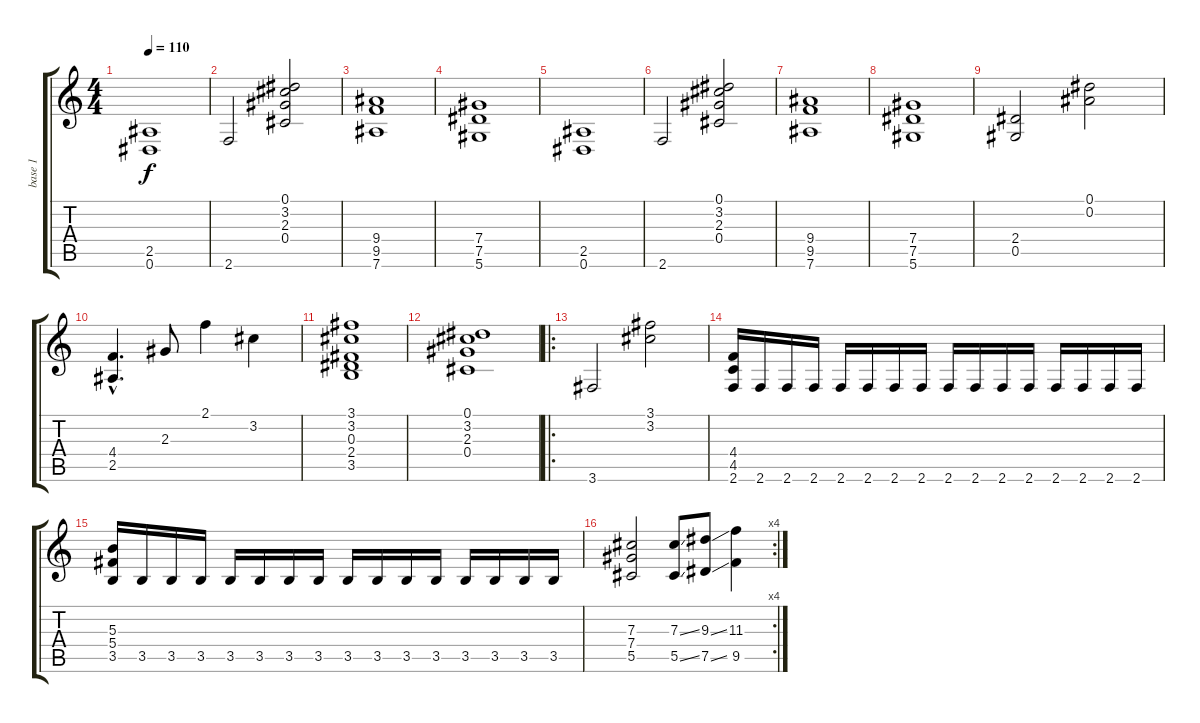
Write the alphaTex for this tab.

\track ("base 1" "base 1") {instrument overdrivenguitar}
\staff {score tabs}
\tuning (Eb4 Bb3 Gb3 Db3 Ab2 Eb2) {hide}
\ts (4 4)
\tempo 110
\clef g2
\ks c
(2.5 0.6).1{dy f} |
2.6.2 (0.1 3.2 2.3 0.4).2 |
(9.4 9.5 7.6).1 |
(7.4 7.5 5.6).1 |
(2.5 0.6).1 |
2.6.2 (0.1 3.2 2.3 0.4).2 |
(9.4 9.5 7.6).1 |
(7.4 7.5 5.6).1 |
(2.4 0.5).2 (0.1 0.2).2 |
(4.4{hac} 2.5{hac}).4{d} 2.3.8 2.1.4 3.2.4 |
(3.1 3.2 0.3 2.4 3.5).1 |
(0.1 3.2 2.3 0.4).1 |
\ro
3.6.2 (3.1 3.2).2 |
(4.4 4.5 2.6).16 2.6.16 2.6.16 2.6.16 2.6.16 2.6.16 2.6.16 2.6.16 2.6.16 2.6.16 2.6.16 2.6.16 2.6.16 2.6.16 2.6.16 2.6.16 |
(5.3 5.4 3.5).16 3.5.16 3.5.16 3.5.16 3.5.16 3.5.16 3.5.16 3.5.16 3.5.16 3.5.16 3.5.16 3.5.16 3.5.16 3.5.16 3.5.16 3.5.16 |
\rc 4
(7.3 7.4 5.5).2 (7.3{ss} 5.5{ss}).8 (9.3{ss} 7.5{ss}).8 (11.3 9.5).4
